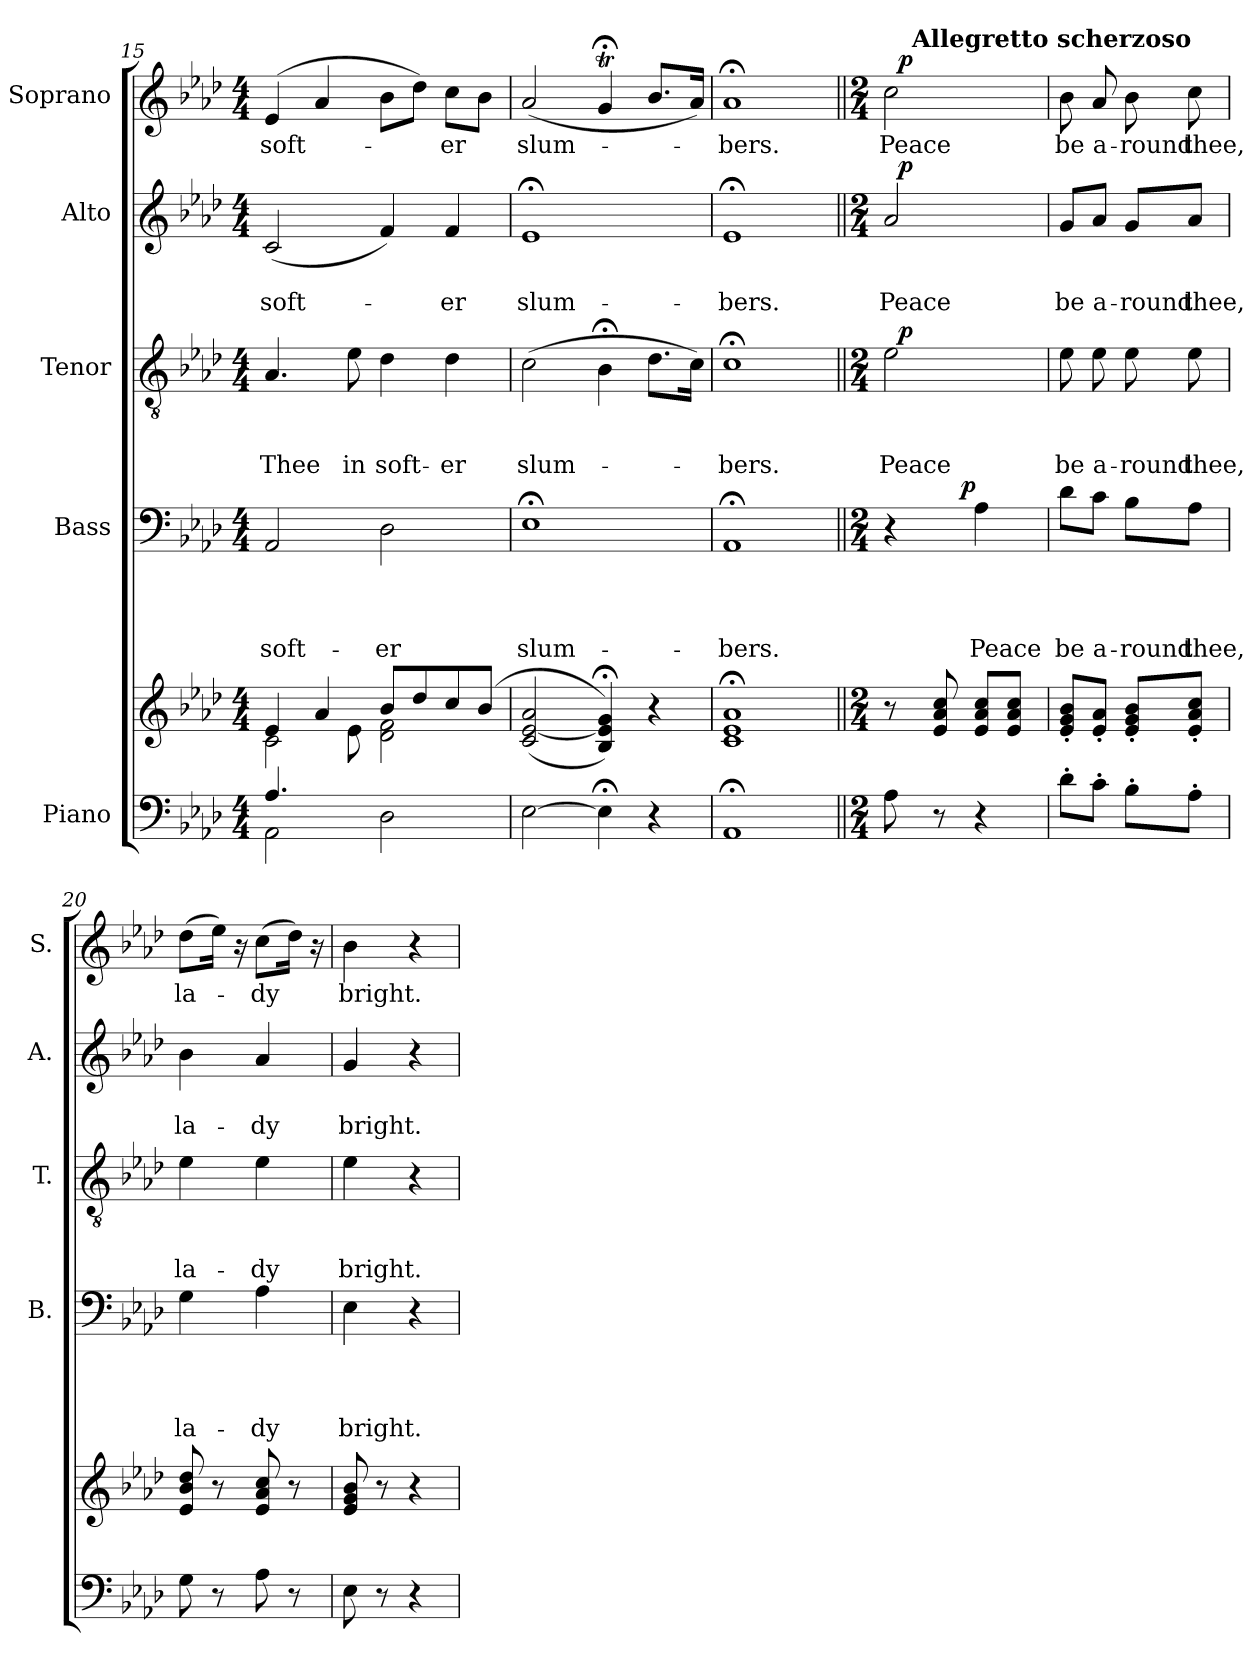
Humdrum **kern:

**kern	**kern	**kern	**text	**text	**text	**text	**dynam	**kern	**text	**text	**text	**dynam	**kern	**text	**text	**dynam	**kern	**text	**dynam
*part5	*part5	*part4	*part4	*part4	*part4	*part4	*part4	*part3	*part3	*part3	*part3	*part3	*part2	*part2	*part2	*part2	*part1	*part1	*part1
*staff6	*staff5	*staff4	*staff4	*staff4	*staff4	*staff4	*staff4	*staff3	*staff3	*staff3	*staff3	*staff3	*staff2	*staff2	*staff2	*staff2	*staff1	*staff1	*staff1
*I"Piano	*	*I"Bass	*	*	*	*	*	*I"Tenor	*	*	*	*	*I"Alto	*	*	*	*I"Soprano	*	*
*	*	*I'B.	*	*	*	*	*	*I'T.	*	*	*	*	*I'A.	*	*	*	*I'S.	*	*
!!LO:LB:g=z
*clefF4	*clefG2	*clefF4	*	*	*	*	*	*clefGv2	*	*	*	*	*clefG2	*	*	*	*clefG2	*	*
*k[b-e-a-d-]	*k[b-e-a-d-]	*k[b-e-a-d-]	*	*	*	*	*	*k[b-e-a-d-]	*	*	*	*	*k[b-e-a-d-]	*	*	*	*k[b-e-a-d-]	*	*
*A-:	*A-:	*A-:	*	*	*	*	*	*A-:	*	*	*	*	*A-:	*	*	*	*A-:	*	*
*M4/4	*M4/4	*M4/4	*	*	*	*	*	*M4/4	*	*	*	*	*M4/4	*	*	*	*M4/4	*	*
=15	=15	=15	=15	=15	=15	=15	=15	=15	=15	=15	=15	=15	=15	=15	=15	=15	=15	=15	=15
*^	*^	*	*	*	*	*	*	*	*	*	*	*	*	*	*	*	*	*	*
*	*	*	*^	*	*	*	*	*	*	*	*	*	*	*	*	*	*	*	*	*	*
!	!	!	!	!	!	!	!	!	!LO:LY:b	!	!	!	!	!LO:LY:b	!	!	!	!LO:LY:b	!	!	!LO:LY:b	!
2AA-\	4.A-/	2c\	(<4e-/	4.ryy	2AA-/	.	.	.	soft-	.	4.A-/	.	.	Thee	.	(<2c/	.	soft-	.	(4e-/	soft-	.
.	.	.	4a-/	.	.	.	.	.	.	.	.	.	.	.	.	.	.	.	.	4a-/	.	.
!	!	!	!	!	!	!	!	!	!	!	!	!	!	!LO:LY:b	!	!	!	!	!	!	!	!
.	8ryy	.	.	8e-\	.	.	.	.	.	.	8e-\	.	.	in	.	.	.	.	.	.	.	.
!	!	!	!	!	!	!	!	!	!LO:LY:b	!	!	!	!	!LO:LY:b	!	!	!	!	!	!	!	!
2ryy	2D-\	8b-/L	2ryy	2d-\ 2f\	2D-\	.	.	.	-er	.	4d-\	.	.	soft-	.	4f/)	.	.	.	8b-\L	.	.
.	.	8dd-/	.	.	.	.	.	.	.	.	.	.	.	.	.	.	.	.	.	8dd-\J)	.	.
!	!	!	!	!	!	!	!	!	!	!	!	!	!	!LO:LY:b	!	!	!	!LO:LY:b	!	!	!LO:LY:b	!
.	.	8cc/	.	.	.	.	.	.	.	.	4d-\	.	.	-er	.	4f/	.	-er	.	8cc\L	-er	.
.	.	(8b-/J	.	.	.	.	.	.	.	.	.	.	.	.	.	.	.	.	.	8b-\J	.	.
*v	*v	*	*	*	*	*	*	*	*	*	*	*	*	*	*	*	*	*	*	*	*	*
*	*v	*v	*v	*	*	*	*	*	*	*	*	*	*	*	*	*	*	*	*	*	*
=16	=16	=16	=16	=16	=16	=16	=16	=16	=16	=16	=16	=16	=16	=16	=16	=16	=16	=16	=16
!	!	!	!	!	!	!LO:LY:b	!	!	!	!	!LO:LY:b	!	!	!	!LO:LY:b	!	!	!LO:LY:b	!
[>2E-\	(2c/ [>2e-/ 2a-/	1E-;<	.	.	.	slum-	.	(>2c\	.	.	slum-	.	1e-;	.	slum-	.	(<2a-/	slum-	.
4E-;<\]	4B-/; 4e-/]; 4g/;))	.	.	.	.	.	.	4B-;<\	.	.	.	.	.	.	.	.	4g;t/	.	.
4r	4r	.	.	.	.	.	.	8.d-\L	.	.	.	.	.	.	.	.	8.b-/L	.	.
.	.	.	.	.	.	.	.	16c\Jk)	.	.	.	.	.	.	.	.	16a-/Jk)	.	.
=17	=17	=17	=17	=17	=17	=17	=17	=17	=17	=17	=17	=17	=17	=17	=17	=17	=17	=17	=17
!	!	!	!	!	!	!LO:LY:b	!	!	!	!	!LO:LY:b	!	!	!	!LO:LY:b	!	!	!LO:LY:b	!
1AA-;	1c; 1e-; 1a-;	1AA-;	.	.	.	-bers.	.	1c;<	.	.	-bers.	.	1e-;	.	-bers.	.	1a-;	-bers.	.
=18||	=18||	=18||	=18||	=18||	=18||	=18||	=18||	=18||	=18||	=18||	=18||	=18||	=18||	=18||	=18||	=18||	=18||	=18||	=18||
*M2/4	*M2/4	*M2/4	*	*	*	*	*	*M2/4	*	*	*	*	*M2/4	*	*	*	*M2/4	*	*
!	!	!	!	!	!	!	!	!	!	!	!LO:LY:b	!	!	!	!LO:LY:b	!	!	!LO:LY:b	!
*	*	*^	*	*	*	*	*	*^	*	*	*	*	*^	*	*	*	*^	*	*
*	*	*	*	*	*	*	*	*	*	*	*	*	*	*	*	*	*	*	*	*	*^	*	*
8A-\	8r	4r	8..ryy	.	.	.	.	.	2e-\	32ryy	.	.	Peace	.	2a-/	32ryy	.	Peace	.	2cc\	32ryy	16ryy	Peace	.
!	!	!	!	!	!	!	!	!	!	!	!	!	!	!LO:DY:a	!	!	!	!	!LO:DY:a	!	!	!	!	!LO:DY:a
.	.	.	.	.	.	.	.	.	.	4...ryy	.	.	.	p	.	4...ryy	.	.	p	.	4...ryy	.	.	p
!	!	!	!	!	!	!	!	!	!	!	!	!	!	!	!	!	!	!	!	!	!	!LO:TX:a:B:t=Allegretto scherzoso	!	!
.	.	.	.	.	.	.	.	.	.	.	.	.	.	.	.	.	.	.	.	.	.	4..ryy	.	.
8r	8e-/ 8a-/ 8cc/	.	.	.	.	.	.	.	.	.	.	.	.	.	.	.	.	.	.	.	.	.	.	.
!	!	!	!	!	!	!	!	!LO:DY:a	!	!	!	!	!	!	!	!	!	!	!	!	!	!	!	!
.	.	.	4ryy	.	.	.	.	p	.	.	.	.	.	.	.	.	.	.	.	.	.	.	.	.
!	!	!	!	!	!	!	!LO:LY:b	!	!	!	!	!	!	!	!	!	!	!	!	!	!	!	!	!
4r	8e-/ 8a-/ 8cc/L	4A-\	.	.	.	.	Peace	.	.	.	.	.	.	.	.	.	.	.	.	.	.	.	.	.
.	8e-/ 8a-/ 8cc/J	.	.	.	.	.	.	.	.	.	.	.	.	.	.	.	.	.	.	.	.	.	.	.
.	.	.	32ryy	.	.	.	.	.	.	.	.	.	.	.	.	.	.	.	.	.	.	.	.	.
=19	=19	=19	=19	=19	=19	=19	=19	=19	=19	=19	=19	=19	=19	=19	=19	=19	=19	=19	=19	=19	=19	=19	=19	=19
!	!	!	!	!	!	!	!LO:LY:b	!	!	!	!	!	!LO:LY:b	!	!	!	!	!LO:LY:b	!	!	!	!	!LO:LY:b	!
*	*	*v	*v	*	*	*	*	*	*	*	*	*	*	*	*v	*v	*	*	*	*v	*v	*v	*	*
*	*	*	*	*	*	*	*	*v	*v	*	*	*	*	*	*	*	*	*	*	*
8d-'>\L	8e-/'< 8g/'< 8b-/'<L	8d-\L	.	.	.	be	.	8e-\	.	.	be	.	8g/L	.	be	.	8b-\	be	.
!	!	!	!	!	!	!LO:LY:b	!	!	!	!	!LO:LY:b	!	!	!	!LO:LY:b	!	!	!LO:LY:b	!
8c'>\J	8e-/'< 8a-/'<J	8c\J	.	.	.	a-	.	8e-\	.	.	a-	.	8a-/J	.	a-	.	8a-/	a-	.
!	!	!	!	!	!	!LO:LY:b	!	!	!	!	!LO:LY:b	!	!	!	!LO:LY:b	!	!	!LO:LY:b	!
8B-'>\L	8e-/'< 8g/'< 8b-/'<L	8B-\L	.	.	.	-round	.	8e-\	.	.	-round	.	8g/L	.	-round	.	8b-\	-round	.
!	!	!	!	!	!	!LO:LY:b	!	!	!	!	!LO:LY:b	!	!	!	!LO:LY:b	!	!	!LO:LY:b	!
8A-'>\J	8e-/'< 8a-/'< 8cc/'<J	8A-\J	.	.	.	thee,	.	8e-\	.	.	thee,	.	8a-/J	.	thee,	.	8cc\	thee,	.
!!LO:PB:g=z
=20	=20	=20	=20	=20	=20	=20	=20	=20	=20	=20	=20	=20	=20	=20	=20	=20	=20	=20	=20
!	!	!	!	!	!	!LO:LY:b	!	!	!	!	!LO:LY:b	!	!	!	!LO:LY:b	!	!	!LO:LY:b	!
8G\	8e-/ 8b-/ 8dd-/	4G\	.	.	.	la-	.	4e-\	.	.	la-	.	4b-\	.	la-	.	(>8dd-\L	la-	.
8r	8r	.	.	.	.	.	.	.	.	.	.	.	.	.	.	.	16ee-\Jk)	.	.
.	.	.	.	.	.	.	.	.	.	.	.	.	.	.	.	.	16ra	.	.
!	!	!	!	!	!	!LO:LY:b	!	!	!	!	!LO:LY:b	!	!	!	!LO:LY:b	!	!	!LO:LY:b	!
8A-\	8e-/ 8a-/ 8cc/	4A-\	.	.	.	-dy	.	4e-\	.	.	-dy	.	4a-/	.	-dy	.	(>8cc\L	-dy	.
8r	8r	.	.	.	.	.	.	.	.	.	.	.	.	.	.	.	16dd-\Jk)	.	.
.	.	.	.	.	.	.	.	.	.	.	.	.	.	.	.	.	16ra	.	.
=21	=21	=21	=21	=21	=21	=21	=21	=21	=21	=21	=21	=21	=21	=21	=21	=21	=21	=21	=21
!	!	!	!	!	!	!LO:LY:b	!	!	!	!	!LO:LY:b	!	!	!	!LO:LY:b	!	!	!LO:LY:b	!
8E-\	8e-/ 8g/ 8b-/	4E-\	.	.	.	bright.	.	4e-\	.	.	bright.	.	4g/	.	bright.	.	4b-\	bright.	.
8r	8r	.	.	.	.	.	.	.	.	.	.	.	.	.	.	.	.	.	.
4r	4r	4r	.	.	.	.	.	4r	.	.	.	.	4r	.	.	.	4r	.	.
=	=	=	=	=	=	=	=	=	=	=	=	=	=	=	=	=	=	=	=
*-	*-	*-	*-	*-	*-	*-	*-	*-	*-	*-	*-	*-	*-	*-	*-	*-	*-	*-	*-
